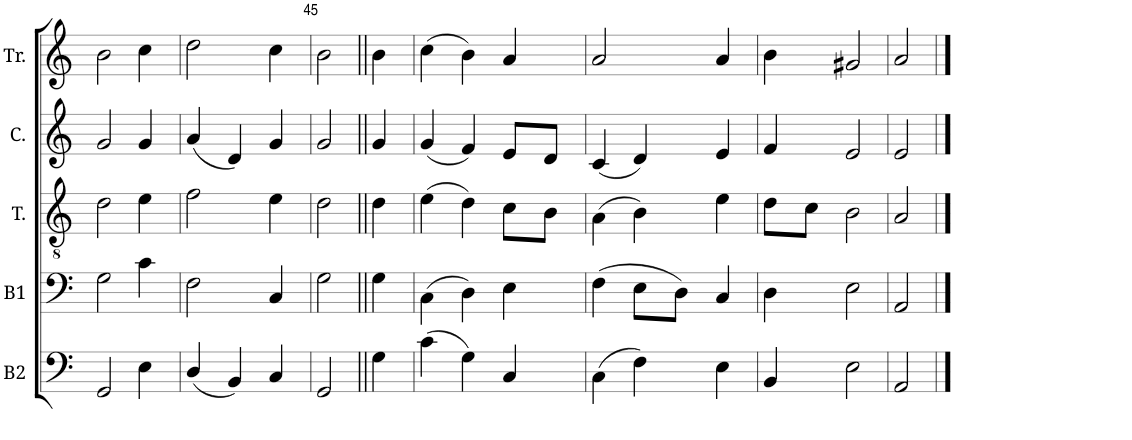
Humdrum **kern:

**kern	**kern	**kern	**kern	**kern
*part5	*part4	*part3	*part2	*part1
*staff5	*staff4	*staff3	*staff2	*staff1
*I"B2	*I"B1	*I"T.	*I"C.	*I"Tr.
*I'B2	*I'B1	*I'T.	*I'C.	*I'Tr.
!!LO:PB:g=z
*clefF4	*clefF4	*clefGv2	*clefG2	*clefG2
*k[]	*k[]	*k[]	*k[]	*k[]
*M3/4	*M3/4	*M3/4	*M3/4	*M3/4
=43	=43	=43	=43	=43
2GG/	2G\	2d\	2g/	2b\
4E\	4c\	4e\	4g/	4cc\
=44	=44	=44	=44	=44
(4D/	2F\	2f\	(4a/	2dd\
4BB/)	.	.	4d/)	.
4C/	4C/	4e\	4g/	4cc\
=45	=45	=45	=45	=45
2GG/	2G\	2d\	2g/	2b\
4G\	4G\	4d\	4g/	4b\
=46	=46	=46	=46	=46
(4c\	(4C\	(4e\	(4g/	(4cc\
4G\)	4D\)	4d\)	4f/)	4b\)
4C/	4E\	8c\L	8e/L	4a/
.	.	8B\J	8d/J	.
=47	=47	=47	=47	=47
(4C\	(4F\	(4A\	(4c/	2a/
4F\)	8E\L	4B\)	4d/)	.
.	8D\J)	.	.	.
4E\	4C/	4e\	4e/	4a/
=48	=48	=48	=48	=48
4BB/	4D\	8d\L	4f/	4b\
.	.	8c\J	.	.
2E\	2E\	2B\	2e/	2g#X/
=49	=49	=49	=49	=49
2AA/	2AA/	2A/	2e/	2a/
==	==	==	==	==
*-	*-	*-	*-	*-
